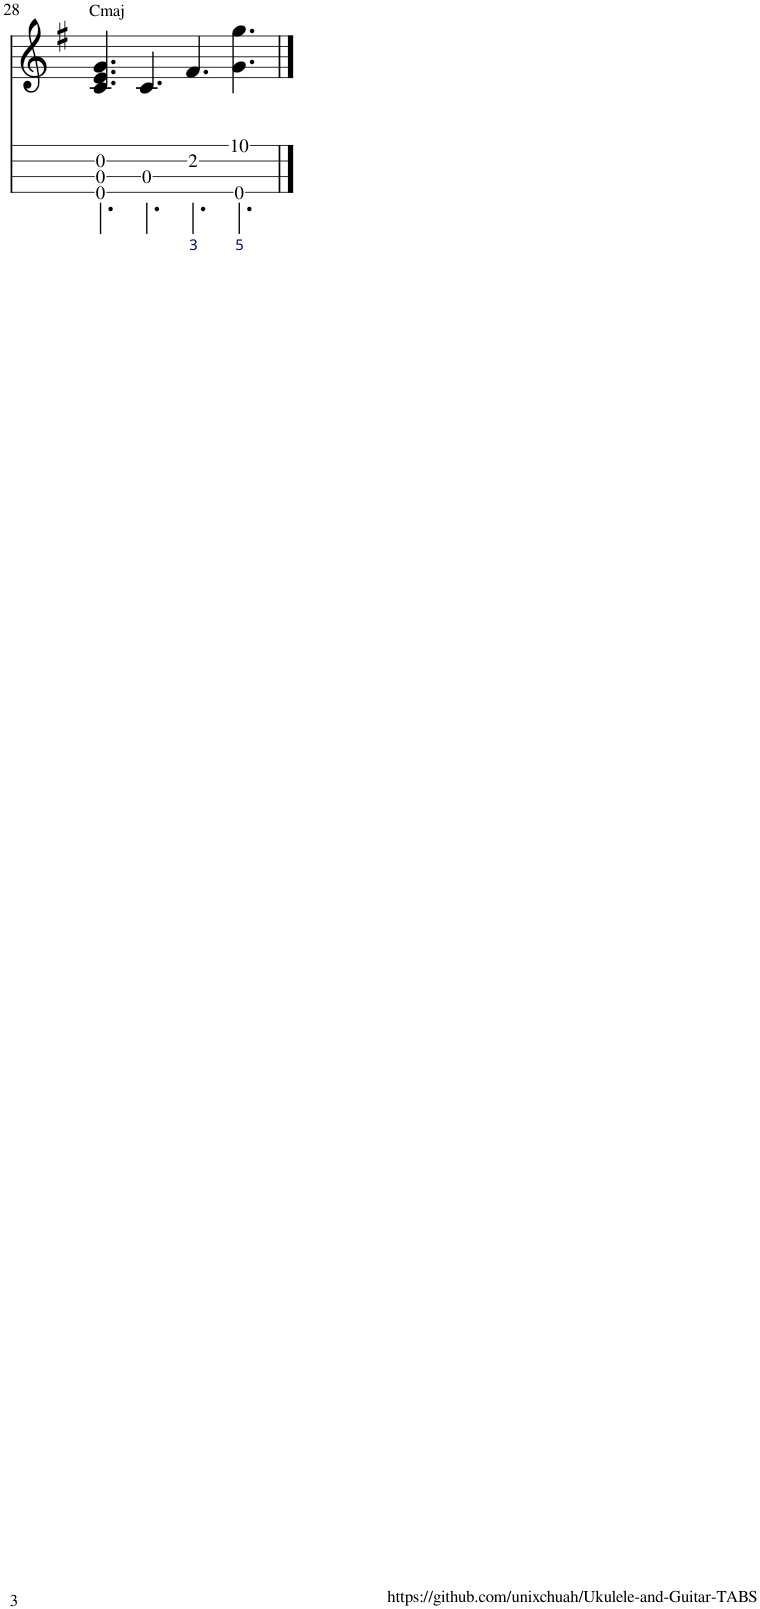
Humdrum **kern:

**kern	**kern
*part1	*part1
*staff2	*staff1
*I"Ukulele	*
*I'Uk.	*
!!LO:PB:g=z
*	*clefG2
*k[f#]	*k[f#]
*M12/8	*M12/8
=28	=28
!	!LO:TX:a:t=Cmaj
4.g\ 4.c\ 4.e\	4.c/ 4.e/ 4.g/
4.c\	4.c/
!LO:TX:b:color=#00007F:t=3	!
4.f#\	4.f#/
!LO:TX:b:color=#00007F:t=5	!
4.g\ 4.gg\	4.g\ 4.gg\
==	==
*-	*-
